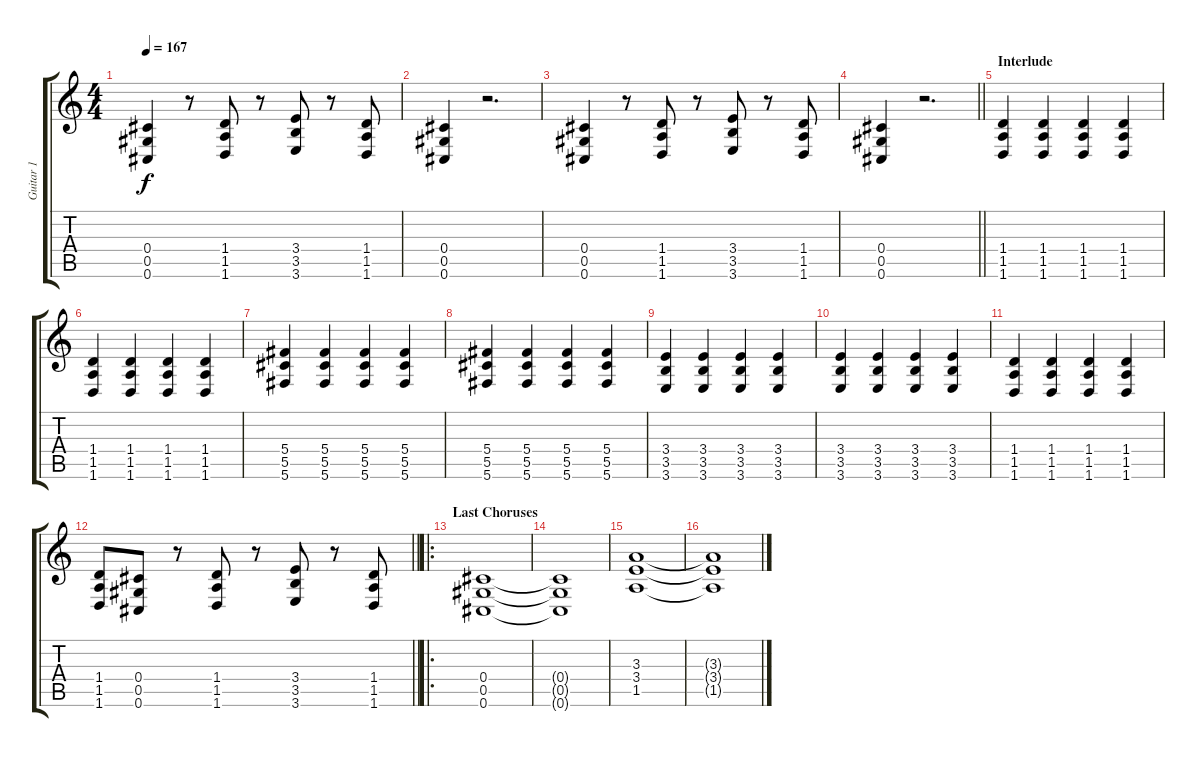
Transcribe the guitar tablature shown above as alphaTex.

\track ("Guitar 1" "Guitar 1") {instrument distortionguitar}
\staff {score tabs}
\tuning (Eb4 Bb3 Gb3 Db3 Ab2 Db2) {hide}
\ts (4 4)
\tempo 167
\clef g2
\ks c
(0.4 0.5 0.6).4{dy f} r.8 (1.4 1.5 1.6).8 r.8 (3.4 3.5 3.6).8 r.8 (1.4 1.5 1.6).8 |
(0.4 0.5 0.6).4 r.2{d} |
(0.4 0.5 0.6).4 r.8 (1.4 1.5 1.6).8 r.8 (3.4 3.5 3.6).8 r.8 (1.4 1.5 1.6).8 |
\barLineRight lightlight
(0.4 0.5 0.6).4 r.2{d} |
\section ("" "Interlude")
(1.4 1.5 1.6).4 (1.4 1.5 1.6).4 (1.4 1.5 1.6).4 (1.4 1.5 1.6).4 |
(1.4 1.5 1.6).4 (1.4 1.5 1.6).4 (1.4 1.5 1.6).4 (1.4 1.5 1.6).4 |
(5.4 5.5 5.6).4 (5.4 5.5 5.6).4 (5.4 5.5 5.6).4 (5.4 5.5 5.6).4 |
(5.4 5.5 5.6).4 (5.4 5.5 5.6).4 (5.4 5.5 5.6).4 (5.4 5.5 5.6).4 |
(3.4 3.5 3.6).4 (3.4 3.5 3.6).4 (3.4 3.5 3.6).4 (3.4 3.5 3.6).4 |
(3.4 3.5 3.6).4 (3.4 3.5 3.6).4 (3.4 3.5 3.6).4 (3.4 3.5 3.6).4 |
(1.4 1.5 1.6).4 (1.4 1.5 1.6).4 (1.4 1.5 1.6).4 (1.4 1.5 1.6).4 |
\barLineRight lightlight
(1.4 1.5 1.6).8 (0.4 0.5 0.6).8 r.8 (1.4 1.5 1.6).8 r.8 (3.4 3.5 3.6).8 r.8 (1.4 1.5 1.6).8 |
\ro
\section ("" "Last Choruses")
(0.4 0.5 0.6).1 |
(0.4{t} 0.5{t} 0.6{t}).1 |
(3.3 3.4 1.5).1 |
(3.3{t} 3.4{t} 1.5{t}).1
